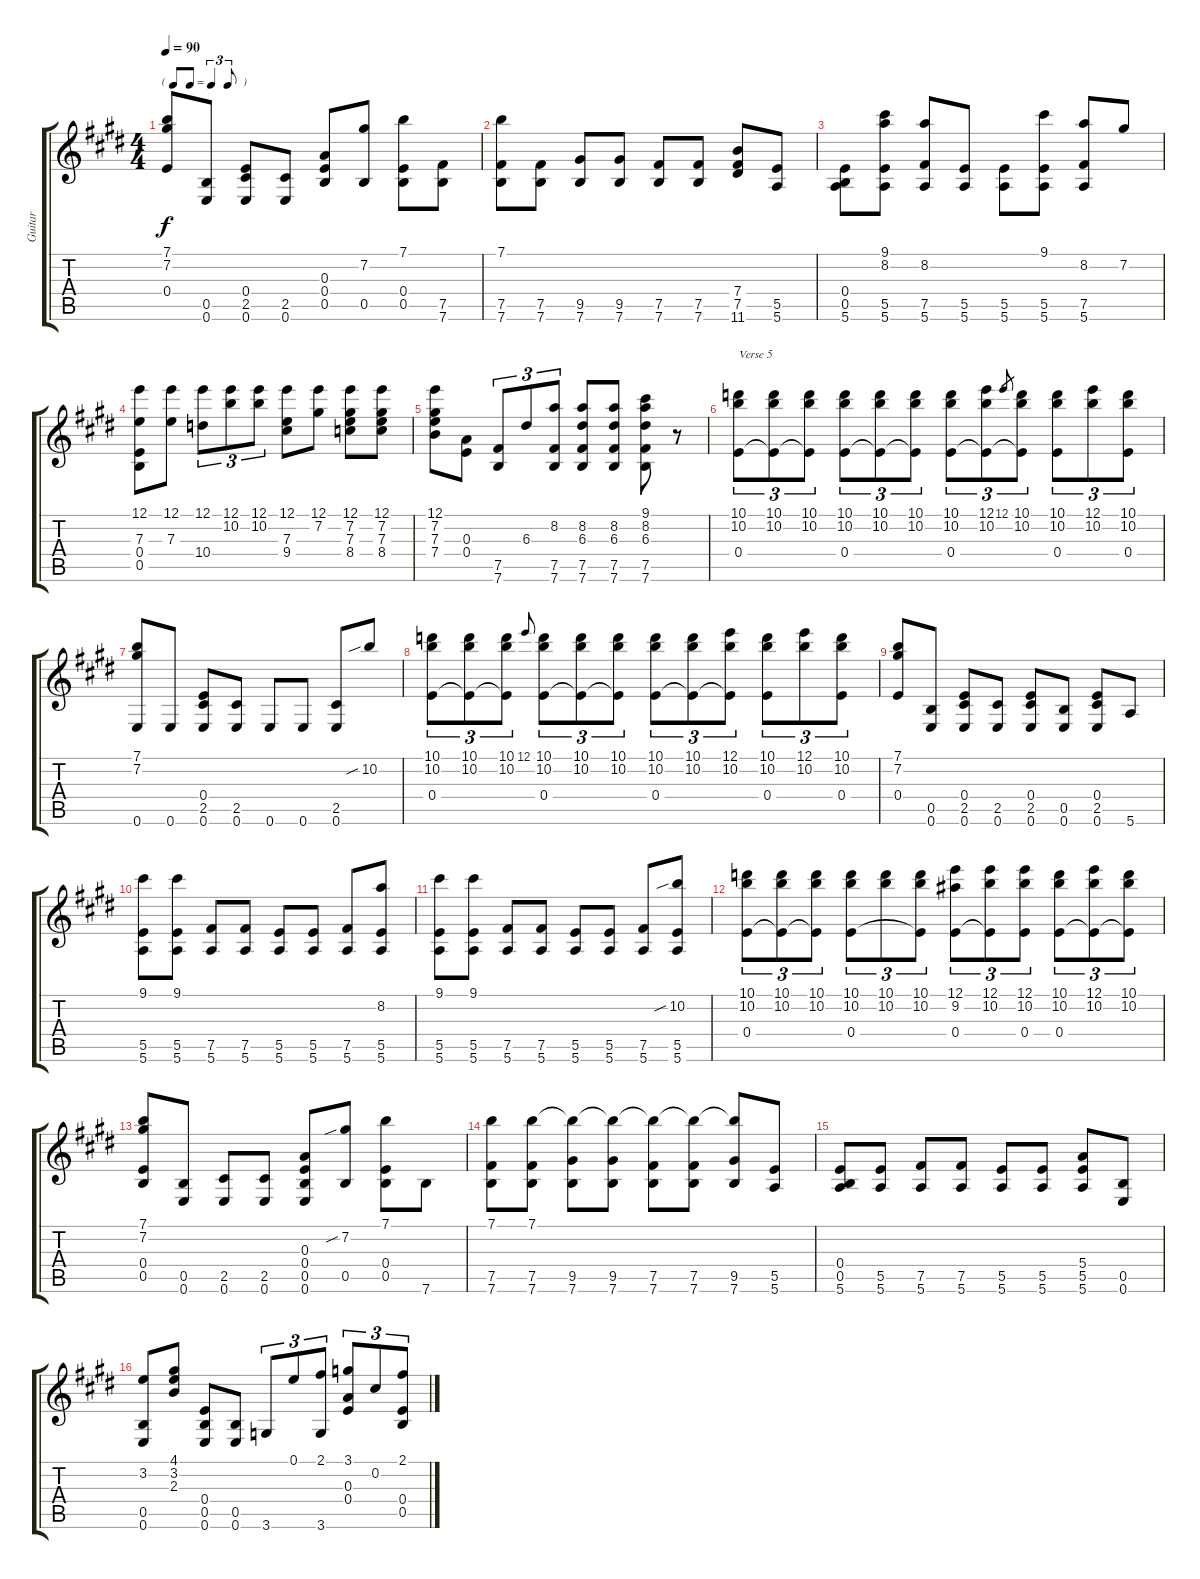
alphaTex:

\track ("Guitar" "Guitar") {instrument acousticguitarsteel}
\staff {score tabs}
\tuning (E4 Db4 A3 E3 B2 E2) {hide}
\ts (4 4)
\tf triplet8th
\tempo 90
\clef g2
\ks e
(7.1 7.2 0.4).8{dy f} (0.5 0.6).8 (0.4 2.5 0.6).8 (2.5 0.6).8 (0.3 0.4 0.5).8 (7.2 0.5).8 (7.1 0.4 0.5).8 (7.5 7.6).8 |
(7.1 7.5 7.6).8 (7.5 7.6).8 (9.5 7.6).8 (9.5 7.6).8 (7.5 7.6).8 (7.5 7.6).8 (7.4 7.5 11.6).8 (5.5 5.6).8 |
(0.4 0.5 5.6).8 (9.1 8.2 5.5 5.6).8 (8.2 7.5 5.6).8 (5.5 5.6).8 (5.5 5.6).8 (9.1 5.5 5.6).8 (8.2 7.5 5.6).8 7.2.8 |
(12.1 7.3 0.4 0.5).8 (12.1 7.3).8 (12.1 10.4).8{tu (3 2)} (12.1 10.2).8{tu (3 2)} (12.1 10.2).8{tu (3 2)} (12.1 7.3 9.4).8 (12.1 7.2).8 (12.1 7.2 7.3 8.4).8 (12.1 7.2 7.3 8.4).8 |
(12.1 7.2 7.3 7.4).8 (0.3 0.4).8 (7.5 7.6).8{tu (3 2)} 6.3.8{tu (3 2)} (8.2 7.5 7.6).8{tu (3 2)} (8.2 6.3 7.5 7.6).8 (8.2 6.3 7.5 7.6).8 (9.1 8.2 6.3 7.5 7.6).8 r.8 |
(10.1 10.2 0.4).8{tu (3 2) txt "Verse 5"} (10.1 10.2 0.4{t}).8{tu (3 2)} (10.1 10.2 0.4{t}).8{tu (3 2)} (10.1 10.2 0.4).8{tu (3 2)} (10.1 10.2 0.4{t}).8{tu (3 2)} (10.1 10.2 0.4{t}).8{tu (3 2)} (10.1 10.2 0.4).8{tu (3 2)} (12.1 10.2 0.4{t}).8{tu (3 2)} 12.1.8{gr} (10.1 10.2 0.4{t}).8{tu (3 2)} (10.1 10.2 0.4).8{tu (3 2)} (12.1 10.2).8{tu (3 2)} (10.1 10.2 0.4).8{tu (3 2)} |
(7.1 7.2 0.6).8 0.6.8 (0.4 2.5 0.6).8 (2.5 0.6).8 0.6.8 0.6.8 (2.5 0.6).8 10.2{sib}.8 |
(10.1 10.2 0.4).8{tu (3 2)} (10.1 10.2 0.4{t}).8{tu (3 2)} (10.1 10.2 0.4{t}).8{tu (3 2)} 12.1.8{gr onbeat} (10.1 10.2 0.4).8{tu (3 2)} (10.1 10.2 0.4{t}).8{tu (3 2)} (10.1 10.2 0.4{t}).8{tu (3 2)} (10.1 10.2 0.4).8{tu (3 2)} (10.1 10.2 0.4{t}).8{tu (3 2)} (12.1 10.2 0.4{t}).8{tu (3 2)} (10.1 10.2 0.4).8{tu (3 2)} (12.1 10.2).8{tu (3 2)} (10.1 10.2 0.4).8{tu (3 2)} |
(7.1 7.2 0.4).8 (0.5 0.6).8 (0.4 2.5 0.6).8 (2.5 0.6).8 (0.4 2.5 0.6).8 (0.5 0.6).8 (0.4 2.5 0.6).8 5.6.8 |
(9.1 5.5 5.6).8 (9.1 5.5 5.6).8 (7.5 5.6).8 (7.5 5.6).8 (5.5 5.6).8 (5.5 5.6).8 (7.5 5.6).8 (8.2 5.5 5.6).8 |
(9.1 5.5 5.6).8 (9.1 5.5 5.6).8 (7.5 5.6).8 (7.5 5.6).8 (5.5 5.6).8 (5.5 5.6).8 (7.5 5.6).8 (10.2{sib} 5.5 5.6).8 |
(10.1 10.2 0.4).8{tu (3 2)} (10.1 10.2 0.4{t}).8{tu (3 2)} (10.1 10.2 0.4{t}).8{tu (3 2)} (10.1 10.2 0.4).8{tu (3 2)} (10.1 10.2).8{tu (3 2)} (10.1 10.2 0.4{t}).8{tu (3 2)} (12.1 9.2 0.4).8{tu (3 2)} (12.1 10.2 0.4{t}).8{tu (3 2)} (12.1 10.2 0.4).8{tu (3 2)} (10.1 10.2 0.4).8{tu (3 2)} (12.1 10.2 0.4{t}).8{tu (3 2)} (10.1 10.2 0.4{t}).8{tu (3 2)} |
(7.1 7.2 0.4 0.5).8 (0.5 0.6).8 (2.5 0.6).8 (2.5 0.6).8 (0.3 0.4 0.5 0.6).8 (7.2{sib} 0.5).8 (7.1 0.4 0.5).8 7.6.8 |
(7.1 7.5 7.6).8 (7.1 7.5 7.6).8 (7.1{t} 9.5 7.6).8 (7.1{t} 9.5 7.6).8 (7.1{t} 7.5 7.6).8 (7.1{t} 7.5 7.6).8 (7.1{t} 9.5 7.6).8 (5.5 5.6).8 |
(0.4 0.5 5.6).8 (5.5 5.6).8 (7.5 5.6).8 (7.5 5.6).8 (5.5 5.6).8 (5.5 5.6).8 (5.4 5.5 5.6).8 (0.5 0.6).8 |
(3.2 0.5 0.6).8 (4.1 3.2 2.3).8 (0.4 0.5 0.6).8 (0.5 0.6).8 3.6.8{tu (3 2)} 0.1.8{tu (3 2)} (2.1 3.6).8{tu (3 2)} (3.1 0.3 0.4).8{tu (3 2)} 0.2.8{tu (3 2)} (2.1 0.4 0.5).8{tu (3 2)}
